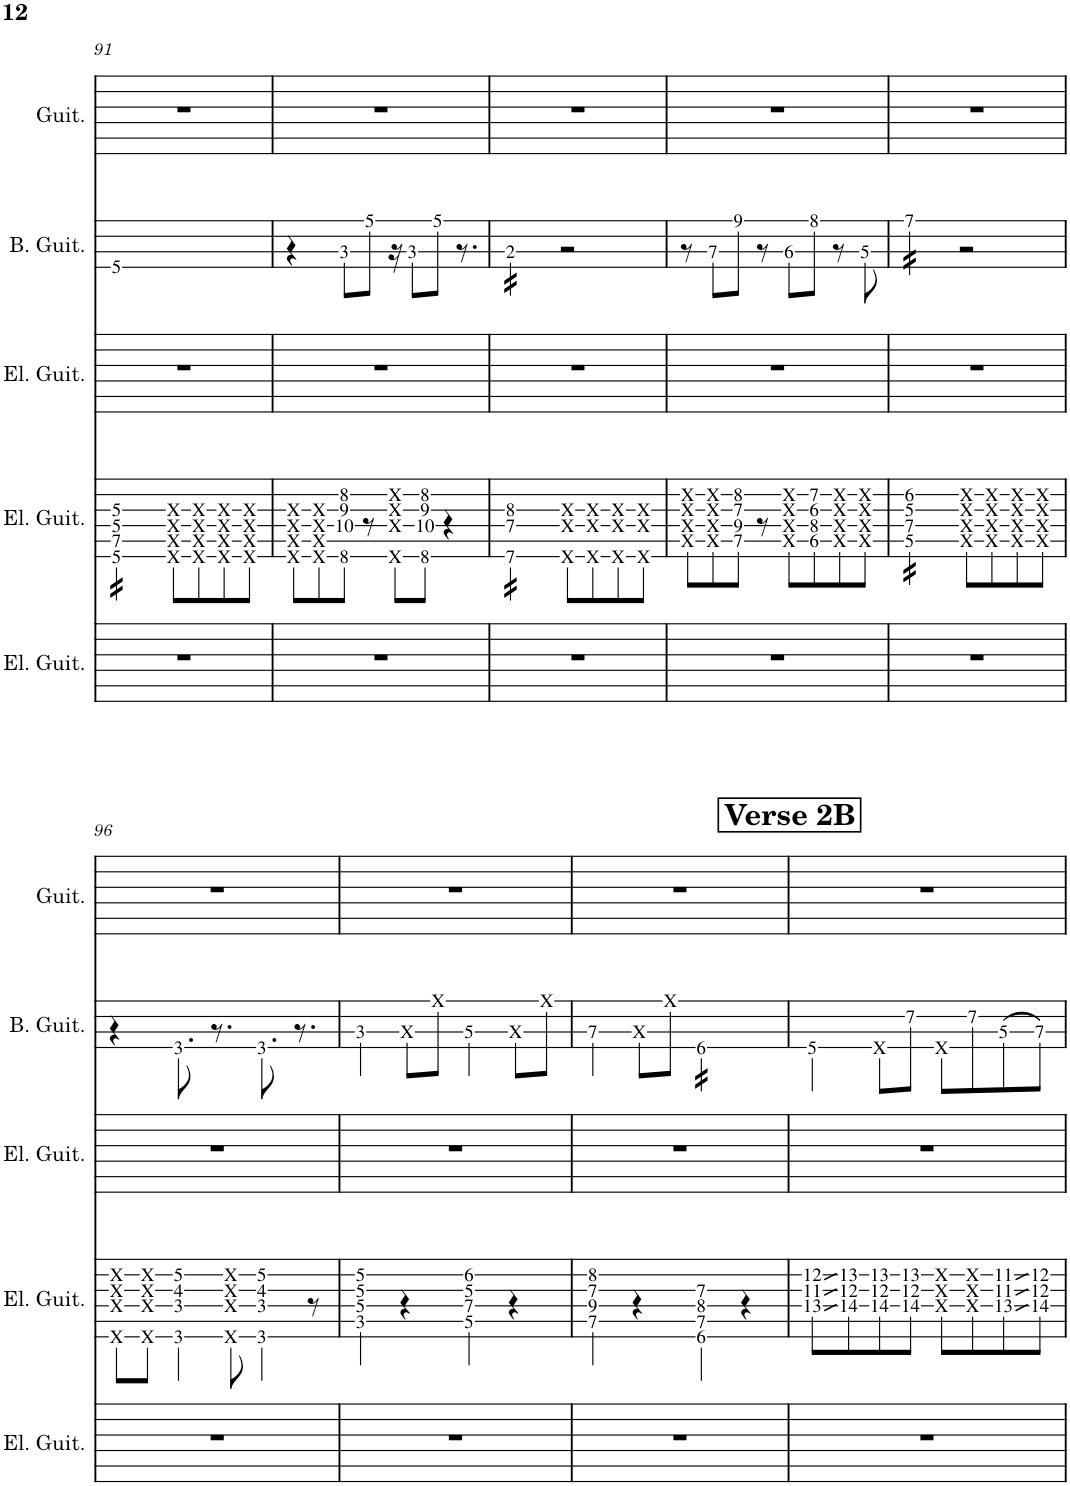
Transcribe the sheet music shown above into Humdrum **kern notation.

**kern	**kern	**kern	**kern	**kern
*part5	*part4	*part3	*part2	*part1
*staff5	*staff4	*staff3	*staff2	*staff1
*I"Electric Guitar	*I"Electric Guitar	*I"Electric Guitar	*I"Bass Guitar	*I"Guitar
*I'El. Guit.	*I'El. Guit.	*I'El. Guit.	*I'B. Guit.	*I'Guit.
!!LO:PB:g=z
*clefG2	*clefG2	*clefG2	*clefF4	*clefG2
*Trd7c12	*Trd7c12	*Trd7c12	*Trd7c12	*Trd7c12
*k[]	*k[]	*k[]	*k[]	*k[]
*M4/4	*M4/4	*M4/4	*M4/4	*M4/4
=91	=91	=91	=91	=91
1r	2A\ 2e\ 2g\ 2cc\	1r	1AA	1r
.	8A\ 8e\ 8g\ 8cc\L	.	.	.
.	8A\ 8e\ 8g\ 8cc\	.	.	.
.	8A\ 8e\ 8g\ 8cc\	.	.	.
.	8A\ 8e\ 8g\ 8cc\J	.	.	.
=92	=92	=92	=92	=92
1r	8A\ 8e\ 8a\ 8cc\L	1r	4r	1r
.	8A\ 8e\ 8a\ 8cc\	.	.	.
.	8c\ 8cc\ 8ee\ 8gg\J	.	8C\L	.
.	8r	.	8c\J	.
.	8c\ 8cc\ 8ee\ 8gg\L	.	16r	.
.	.	.	8C\L	.
.	8c\ 8cc\ 8ee\ 8gg\J	.	.	.
.	.	.	8c\J	.
.	4r	.	.	.
.	.	.	8.r	.
=93	=93	=93	=93	=93
1r	2B\ 2a\ 2ee-X\	1r	2BB\	1r
.	8B\ 8a\ 8ee-\L	.	2r	.
.	8B\ 8a\ 8ee-\	.	.	.
.	8B\ 8a\ 8ee-\	.	.	.
.	8B\ 8a\ 8ee-\J	.	.	.
=94	=94	=94	=94	=94
1r	8B\ 8f#X\ 8a\ 8ee-X\L	1r	8r	1r
.	8B\ 8f#\ 8a\ 8ee-\	.	8E\L	.
.	8e\ 8b\ 8dd\ 8gg\J	.	8e\J	.
.	8r	.	8r	.
.	8e\ 8b\ 8dd\ 8gg\L	.	8E-X\L	.
.	8e-X\ 8b-X\ 8cc#X\ 8ff#X\	.	8e-X\J	.
.	8e-\ 8b-\ 8cc#\ 8ff#\	.	8r	.
.	8e-\ 8b-\ 8cc#\ 8ff#\J	.	8D\	.
=95	=95	=95	=95	=95
1r	2d\ 2a\ 2cc\ 2ff\	1r	2d\	1r
.	8d\ 8a\ 8cc\ 8ff\L	.	2r	.
.	8d\ 8a\ 8cc\ 8ff\	.	.	.
.	8d\ 8a\ 8cc\ 8ff\	.	.	.
.	8d\ 8a\ 8cc\ 8ff\J	.	.	.
!!LO:LB:g=z
=96	=96	=96	=96	=96
1r	8G\ 8g\ 8b\ 8ee\L	1r	4r	1r
.	8G\ 8g\ 8b\ 8ee\J	.	.	.
.	4G\ 4f\ 4b\ 4ee\	.	8.GG\	.
.	.	.	8.r	.
.	8G\ 8g\ 8b\ 8ee\	.	.	.
.	4G\ 4f\ 4b\ 4ee\	.	8.GG\	.
.	.	.	8.r	.
.	8r	.	.	.
=97	=97	=97	=97	=97
1r	4c\ 4g\ 4cc\ 4ee\	1r	4C\	1r
.	4r	.	8AA\L	.
.	.	.	8c\J	.
.	4d\ 4a\ 4cc\ 4ff\	.	4D\	.
.	4r	.	8D\L	.
.	.	.	8d\J	.
=98	=98	=98	=98	=98
1r	4e\ 4b\ 4dd\ 4gg\	1r	4E\	1r
.	4r	.	8E\L	.
.	.	.	8e\J	.
.	4B-X\ 4e\ 4b-X\ 4dd\	.	2BB-X\	.
.	4r	.	.	.
!!LO:REH:place=s1:a:B:cj:fs=14:t=Verse 2B
=99	=99	=99	=99	=99
1r	8ee-X\ 8ff#X\ 8bb\L	1r	4AA\	1r
.	8een\ 8gg\ 8ccc\	.	.	.
.	8ee\ 8gg\ 8ccc\	.	8EE\L	.
.	8ee\ 8gg\ 8ccc\J	.	8A\J	.
.	8ee\ 8gg\ 8ccc\L	.	8EE\L	.
.	8ee\ 8gg\ 8ccc\	.	8A\	.
.	8ee-X\ 8ff#\ 8bb-X\	.	(8D\	.
.	8een\ 8gg\ 8bbn\J	.	8E\J)	.
=	=	=	=	=
*-	*-	*-	*-	*-
